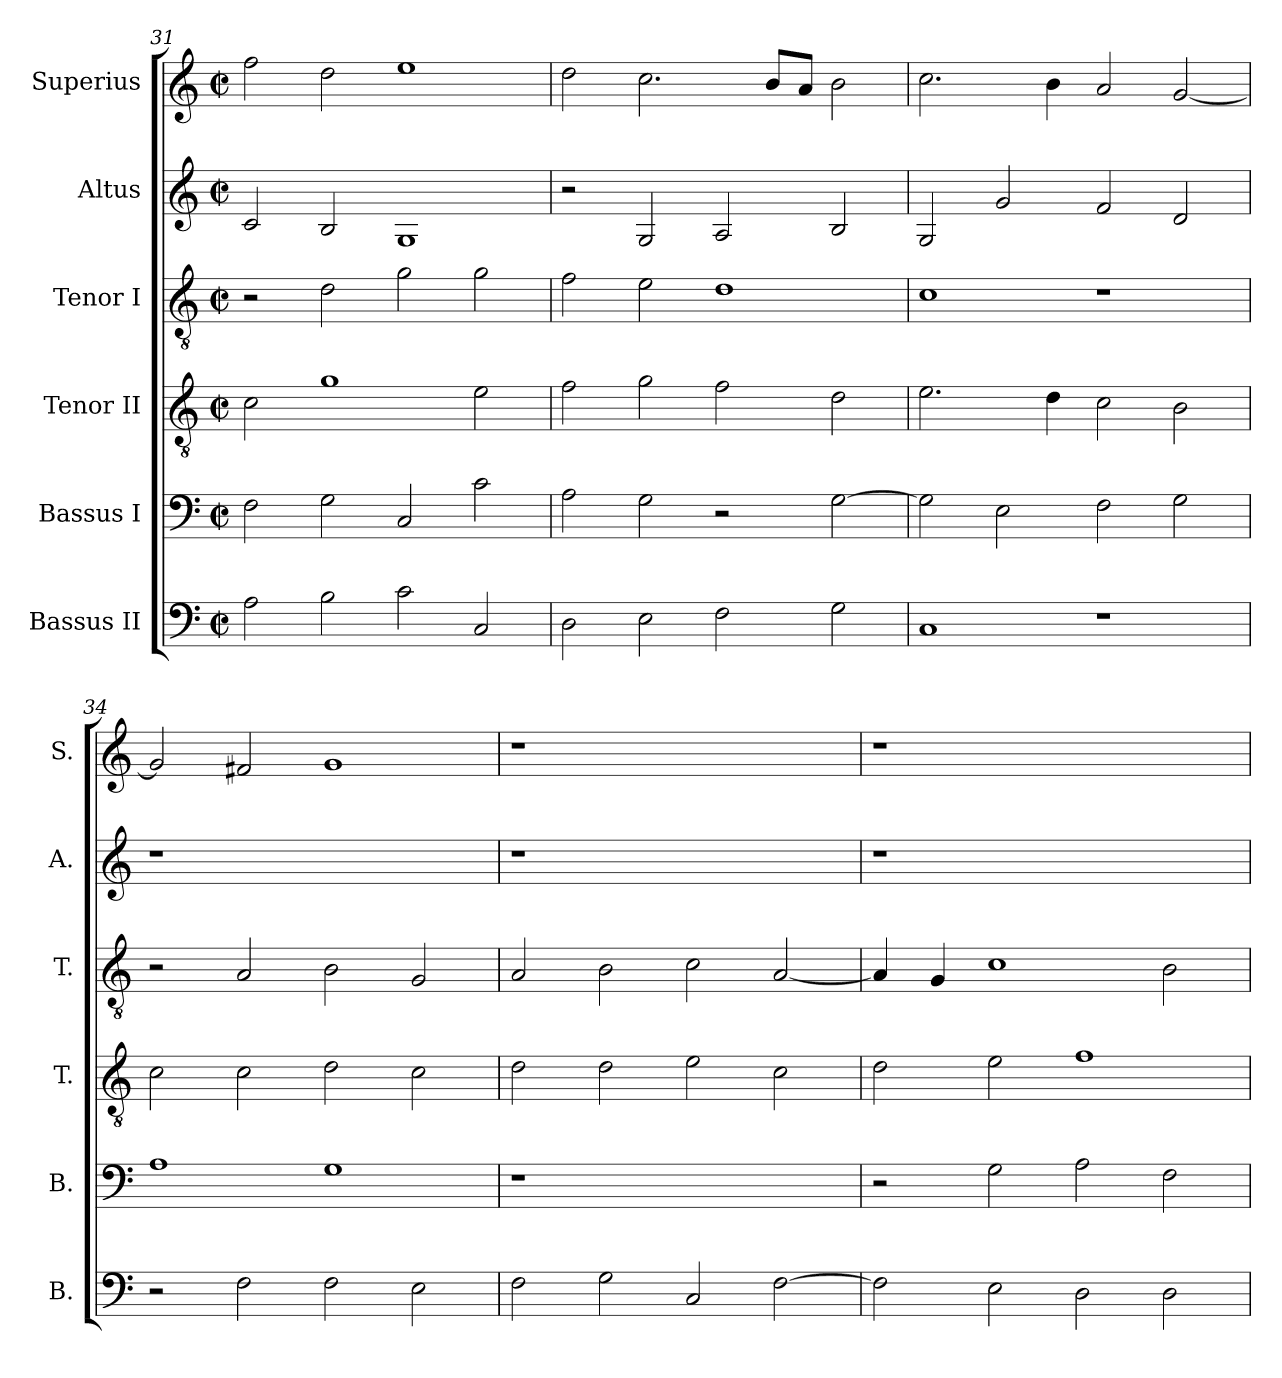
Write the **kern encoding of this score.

**kern	**kern	**kern	**kern	**kern	**kern
*part6	*part5	*part4	*part3	*part2	*part1
*staff6	*staff5	*staff4	*staff3	*staff2	*staff1
*I"Bassus II	*I"Bassus I	*I"Tenor II	*I"Tenor I	*I"Altus	*I"Superius
*I'B.	*I'B.	*I'T.	*I'T.	*I'A.	*I'S.
*clefF4	*clefF4	*clefGv2	*clefGv2	*clefG2	*clefG2
*	*	*ITrd7c12	*ITrd7c12	*	*
*k[]	*k[]	*k[]	*k[]	*k[]	*k[]
*C:	*C:	*C:	*C:	*C:	*C:
*M2/2	*M2/2	*M2/2	*M2/2	*M2/2	*M2/2
*met(c|)	*met(c|)	*met(c|)	*met(c|)	*met(c|)	*met(c|)
=31	=31	=31	=31	=31	=31
2Ai\	2Fi\	2Ci\	2r	2ci/	2ffi\
2Bi\	2Gi\	1Gi	2Di\	2Bi/	2ddi\
2ci\	2Ci/	.	2Gi\	1Gi	1eei
2Ci/	2ci\	2Ei\	2Gi\	.	.
=32	=32	=32	=32	=32	=32
2Di\	2Ai\	2Fi\	2Fi\	2r	2ddi\
2Ei\	2Gi\	2Gi\	2Ei\	2Gi/	2.cci\
2Fi\	2r	2Fi\	1Di	2Ai/	.
.	.	.	.	.	8bi/L
.	.	.	.	.	8ai/J
2Gi\	[>2Gi\	2Di\	.	2Bi/	2bi\
!!LO:LB:g=z
=33	=33	=33	=33	=33	=33
1Ci	2Gi\]	2.Ei\	1Ci	2Gi/	2.cci\
.	2Ei\	.	.	2gi/	.
.	.	4Di\	.	.	4bi\
1r	2Fi\	2Ci\	1r	2fi/	2ai/
.	2Gi\	2BBi\	.	2di/	[<2gi/
=34	=34	=34	=34	=34	=34
!	!	!	!	!LO:N:vis=1	!
2r	1Ai	2Ci\	2r	1r	2gi/]
2Fi\	.	2Ci\	2AAi/	.	2f#Xi/
2Fi\	1Gi	2Di\	2BBi\	1ryy	1gi
2Ei\	.	2Ci\	2GGi/	.	.
=35	=35	=35	=35	=35	=35
!	!LO:N:vis=1	!	!	!LO:N:vis=1	!LO:N:vis=1
2Fi\	1r	2Di\	2AAi/	1r	1r
2Gi\	.	2Di\	2BBi\	.	.
2Ci/	1ryy	2Ei\	2Ci\	1ryy	1ryy
[>2Fi\	.	2Ci\	[<2AAi/	.	.
=36	=36	=36	=36	=36	=36
!	!	!	!	!LO:N:vis=1	!LO:N:vis=1
2Fi\]	2r	2Di\	4AAi/]	1r	1r
.	.	.	4GGi/	.	.
2Ei\	2Gi\	2Ei\	1Ci	.	.
2Di\	2Ai\	1Fi	.	1ryy	1ryy
2Di\	2Fi\	.	2BBi\	.	.
=	=	=	=	=	=
*-	*-	*-	*-	*-	*-
